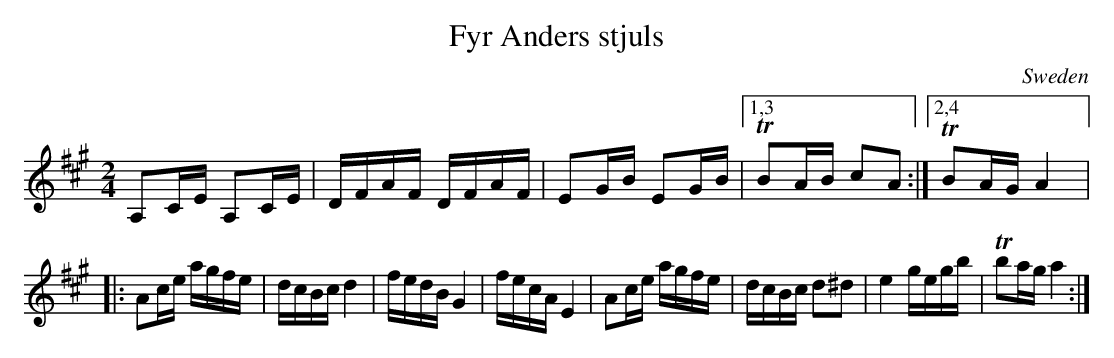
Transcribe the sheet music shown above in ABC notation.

X:1
T:Fyr Anders stjuls
O:Sweden
M:2/4
K:A
A,2CE A,2CE| DFAF DFAF| E2GB E2GB|1,3 TB2AB c2A2:|2,4 TB2AG A4|:
A2ce agfe| dcBc d4| fedB G4| fecA E4|A2ce agfe| dcBc d2^d2| e4 gegb| Tb2ag a4:|
